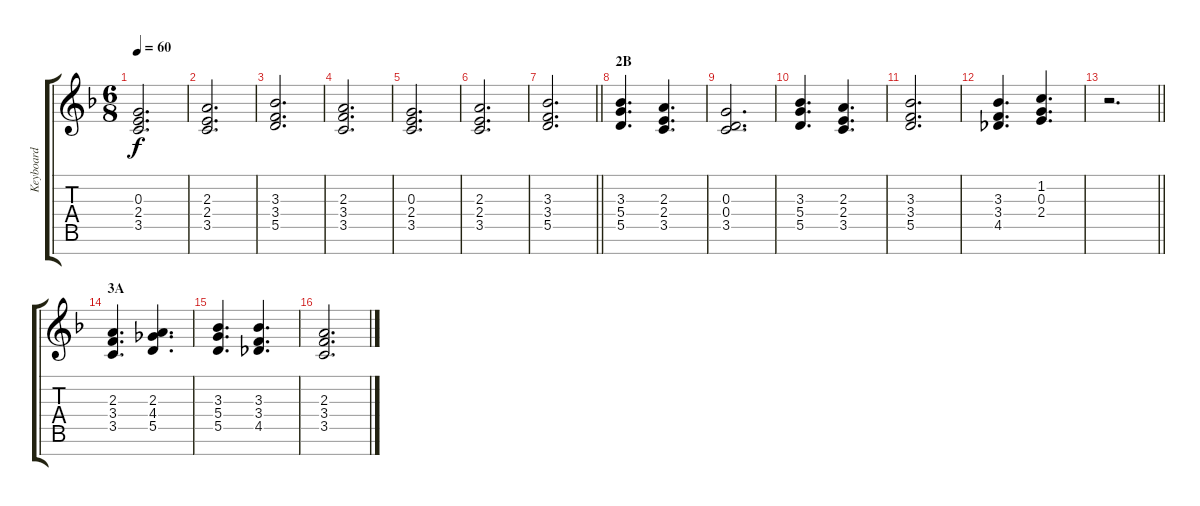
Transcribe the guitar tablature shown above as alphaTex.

\track ("Keyboard" "Keyboard") {instrument fx5brightness}
\staff {score tabs}
\tuning (E5 B4 G4 D4 A3 E3 B2) {hide}
\ts (6 8)
\tempo 60
\clef g2
\ks f
(0.3 2.4 3.5).2{d dy f} |
(2.3 2.4 3.5).2{d} |
(3.3 3.4 5.5).2{d} |
(2.3 3.4 3.5).2{d} |
(0.3 2.4 3.5).2{d} |
(2.3 2.4 3.5).2{d} |
\barLineRight lightlight
(3.3 3.4 5.5).2{d} |
\section ("" "2B")
(3.3 5.4 5.5).4{d} (2.3 2.4 3.5).4{d} |
(0.3 0.4 3.5).2{d} |
(3.3 5.4 5.5).4{d} (2.3 2.4 3.5).4{d} |
(3.3 3.4 5.5).2{d} |
(3.3 3.4 4.5).4{d} (1.2 0.3 2.4).4{d} |
\barLineRight lightlight
r.2{d} |
\section ("" "3A")
(2.3 3.4 3.5).4{d} (2.3 4.4 5.5).4{d} |
(3.3 5.4 5.5).4{d} (3.3 3.4 4.5).4{d} |
(2.3 3.4 3.5).2{d}
